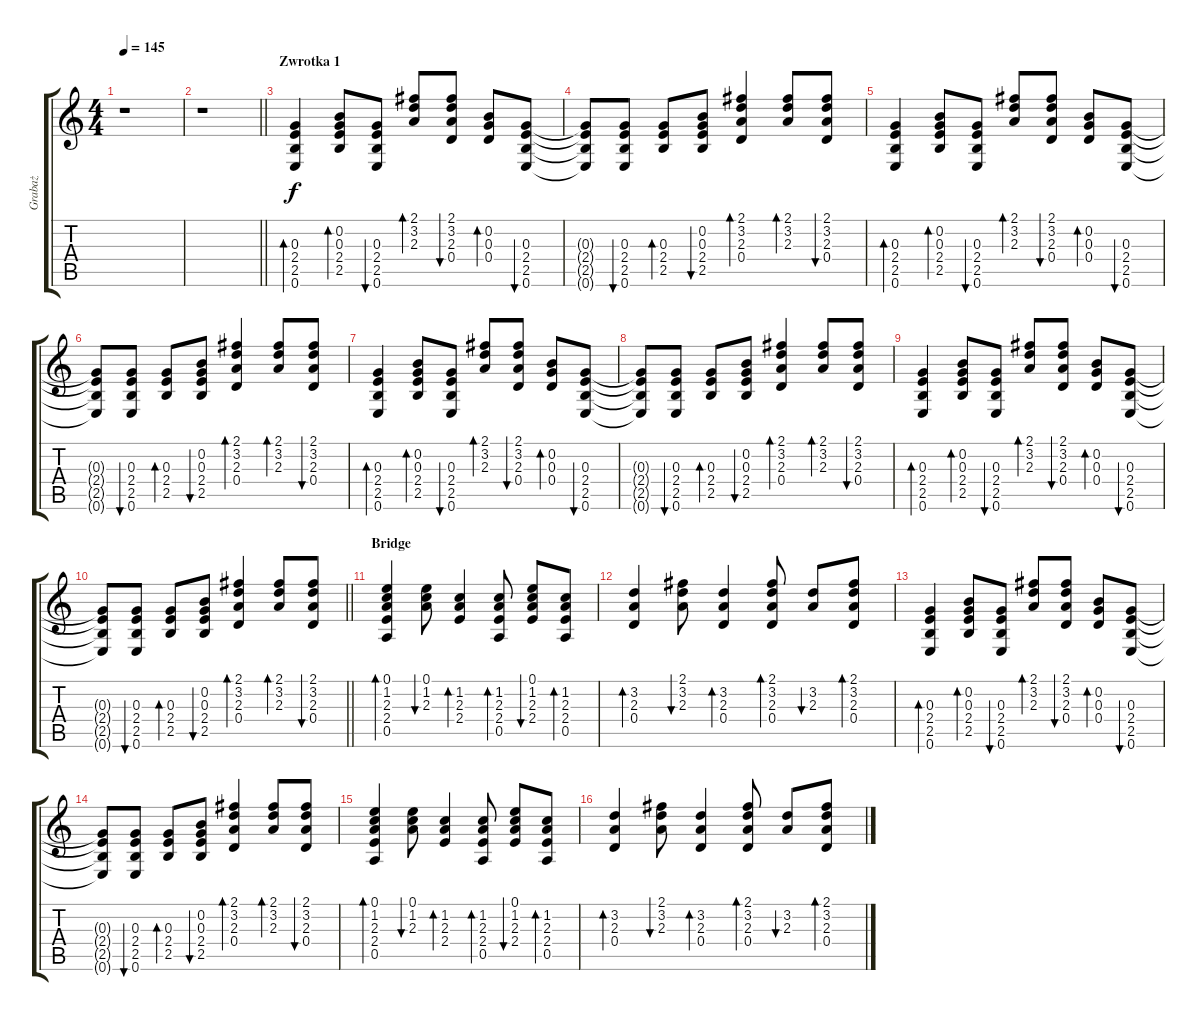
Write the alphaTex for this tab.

\track ("Grabaż" "Grabaż") {instrument acousticguitarsteel}
\staff {score tabs}
\tuning (E4 B3 G3 D3 A2 E2) {hide}
\ts (4 4)
\tempo 145
\clef g2
\ks c
r.1{dy f} |
\barLineRight lightlight
r.1 |
\section ("" "Zwrotka 1")
(0.3 2.4 2.5 0.6).4{bd 60 volume 2} (0.2 0.3 2.4 2.5).8{bd 60} (0.3 2.4 2.5 0.6).8{bu 60} (2.1 3.2 2.3).8{bd 60} (2.1 3.2 2.3 0.4).8{bu 60} (0.2 0.3 0.4).8{bd 60} (0.3 2.4 2.5 0.6).8{bu 60} |
(0.3{t} 2.4{t} 2.5{t} 0.6{t}).8 (0.3 2.4 2.5 0.6).8{bu 60} (0.3 2.4 2.5).8{bd 60} (0.2 0.3 2.4 2.5).8{bu 60} (2.1 3.2 2.3 0.4).4{bd 60} (2.1 3.2 2.3).8{bd 60} (2.1 3.2 2.3 0.4).8{bu 60} |
(0.3 2.4 2.5 0.6).4{bd 60} (0.2 0.3 2.4 2.5).8{bd 60} (0.3 2.4 2.5 0.6).8{bu 60} (2.1 3.2 2.3).8{bd 60} (2.1 3.2 2.3 0.4).8{bu 60} (0.2 0.3 0.4).8{bd 60} (0.3 2.4 2.5 0.6).8{bu 60} |
(0.3{t} 2.4{t} 2.5{t} 0.6{t}).8 (0.3 2.4 2.5 0.6).8{bu 60} (0.3 2.4 2.5).8{bd 60} (0.2 0.3 2.4 2.5).8{bu 60} (2.1 3.2 2.3 0.4).4{bd 60} (2.1 3.2 2.3).8{bd 60} (2.1 3.2 2.3 0.4).8{bu 60} |
(0.3 2.4 2.5 0.6).4{bd 60} (0.2 0.3 2.4 2.5).8{bd 60} (0.3 2.4 2.5 0.6).8{bu 60} (2.1 3.2 2.3).8{bd 60} (2.1 3.2 2.3 0.4).8{bu 60} (0.2 0.3 0.4).8{bd 60} (0.3 2.4 2.5 0.6).8{bu 60} |
(0.3{t} 2.4{t} 2.5{t} 0.6{t}).8 (0.3 2.4 2.5 0.6).8{bu 60} (0.3 2.4 2.5).8{bd 60} (0.2 0.3 2.4 2.5).8{bu 60} (2.1 3.2 2.3 0.4).4{bd 60} (2.1 3.2 2.3).8{bd 60} (2.1 3.2 2.3 0.4).8{bu 60} |
(0.3 2.4 2.5 0.6).4{bd 60} (0.2 0.3 2.4 2.5).8{bd 60} (0.3 2.4 2.5 0.6).8{bu 60} (2.1 3.2 2.3).8{bd 60} (2.1 3.2 2.3 0.4).8{bu 60} (0.2 0.3 0.4).8{bd 60} (0.3 2.4 2.5 0.6).8{bu 60} |
\barLineRight lightlight
(0.3{t} 2.4{t} 2.5{t} 0.6{t}).8 (0.3 2.4 2.5 0.6).8{bu 60} (0.3 2.4 2.5).8{bd 60} (0.2 0.3 2.4 2.5).8{bu 60} (2.1 3.2 2.3 0.4).4{bd 60} (2.1 3.2 2.3).8{bd 60} (2.1 3.2 2.3 0.4).8{bu 60} |
\section ("" "Bridge")
(0.1 1.2 2.3 2.4 0.5).4{bd 60} (0.1 1.2 2.3).8{bu 60} (1.2 2.3 2.4).4{bd 60} (1.2 2.3 2.4 0.5).8{bd 60} (0.1 1.2 2.3 2.4).8{bu 60} (1.2 2.3 2.4 0.5).8{bd 60} |
(3.2 2.3 0.4).4{bd 60} (2.1 3.2 2.3).8{bu 60} (3.2 2.3 0.4).4{bd 60} (2.1 3.2 2.3 0.4).8{bd 60} (3.2 2.3).8{bu 60} (2.1 3.2 2.3 0.4).8{bd 60} |
(0.3 2.4 2.5 0.6).4{bd 60} (0.2 0.3 2.4 2.5).8{bd 60} (0.3 2.4 2.5 0.6).8{bu 60} (2.1 3.2 2.3).8{bd 60} (2.1 3.2 2.3 0.4).8{bu 60} (0.2 0.3 0.4).8{bd 60} (0.3 2.4 2.5 0.6).8{bu 60} |
(0.3{t} 2.4{t} 2.5{t} 0.6{t}).8 (0.3 2.4 2.5 0.6).8{bu 60} (0.3 2.4 2.5).8{bd 60} (0.2 0.3 2.4 2.5).8{bu 60} (2.1 3.2 2.3 0.4).4{bd 60} (2.1 3.2 2.3).8{bd 60} (2.1 3.2 2.3 0.4).8{bu 60} |
(0.1 1.2 2.3 2.4 0.5).4{bd 60} (0.1 1.2 2.3).8{bu 60} (1.2 2.3 2.4).4{bd 60} (1.2 2.3 2.4 0.5).8{bd 60} (0.1 1.2 2.3 2.4).8{bu 60} (1.2 2.3 2.4 0.5).8{bd 60} |
(3.2 2.3 0.4).4{bd 60} (2.1 3.2 2.3).8{bu 60} (3.2 2.3 0.4).4{bd 60} (2.1 3.2 2.3 0.4).8{bd 60} (3.2 2.3).8{bu 60} (2.1 3.2 2.3 0.4).8{bd 60}
